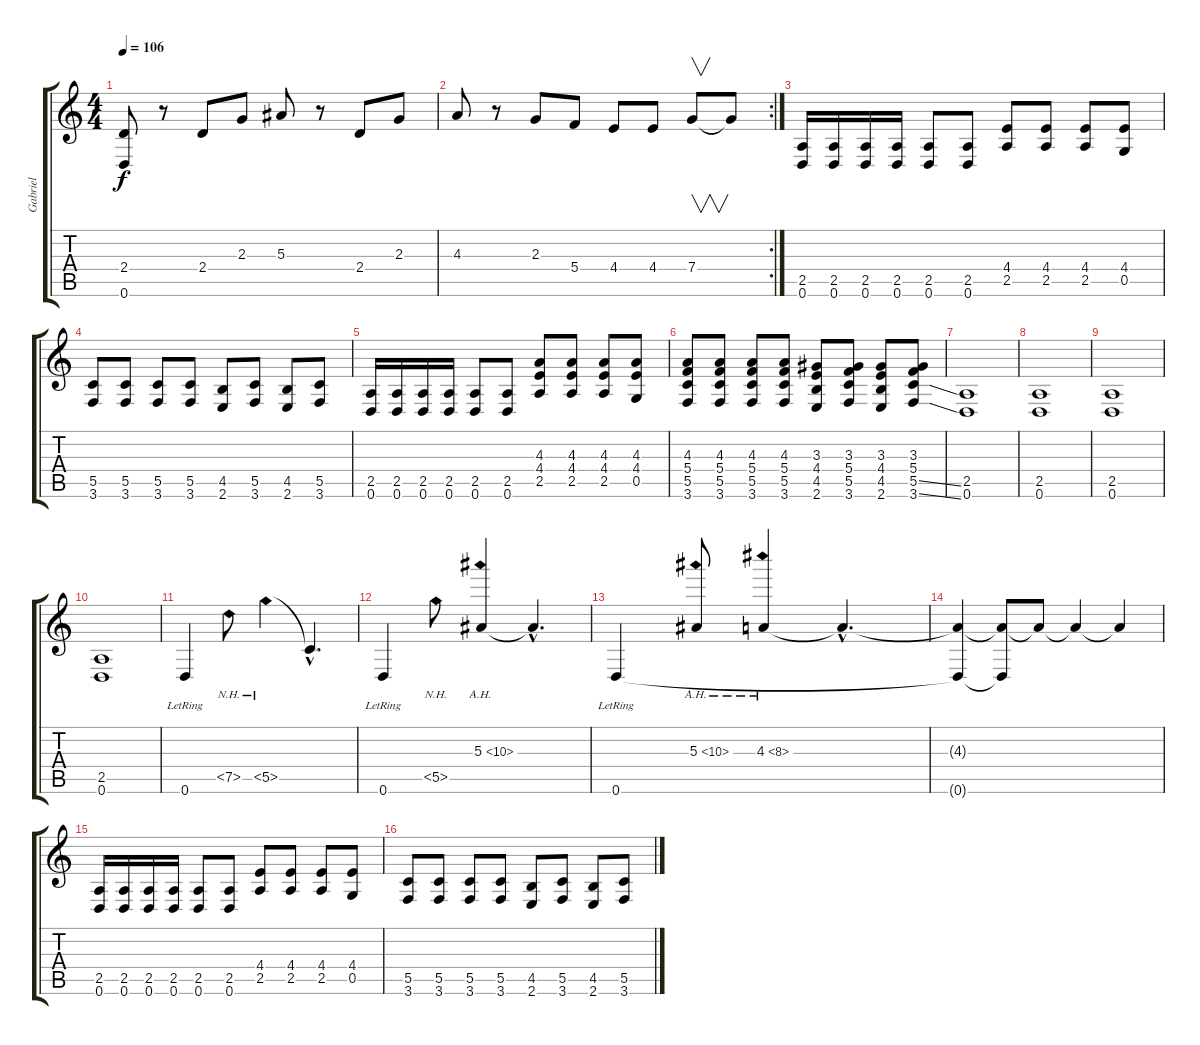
\track ("Gabriel" "Gabriel") {instrument overdrivenguitar}
\staff {score tabs}
\tuning (D4 A3 F3 C3 G2 D2) {hide}
\ts (4 4)
\tempo 106
\clef g2
\ks c
(2.4 0.6).8{dy f} r.8 2.4.8 2.3.8 5.3.8 r.8 2.4.8 2.3.8 |
\rc 2
4.3.8 r.8 2.3.8 5.4.8 4.4.8 4.4.8 7.4.8{v} 7.4{t}.8 |
(2.5 0.6).16{volume 12 instrument overdrivenguitar} (2.5 0.6).16 (2.5 0.6).16 (2.5 0.6).16 (2.5 0.6).8 (2.5 0.6).8 (4.4 2.5).8 (4.4 2.5).8 (4.4 2.5).8 (4.4 0.5).8 |
(5.5 3.6).8 (5.5 3.6).8 (5.5 3.6).8 (5.5 3.6).8 (4.5 2.6).8 (5.5 3.6).8 (4.5 2.6).8 (5.5 3.6).8 |
(2.5 0.6).16 (2.5 0.6).16 (2.5 0.6).16 (2.5 0.6).16 (2.5 0.6).8 (2.5 0.6).8 (4.3 4.4 2.5).8 (4.3 4.4 2.5).8 (4.3 4.4 2.5).8 (4.3 4.4 0.5).8 |
(4.3 5.4 5.5 3.6).8 (4.3 5.4 5.5 3.6).8 (4.3 5.4 5.5 3.6).8 (4.3 5.4 5.5 3.6).8 (3.3 4.4 4.5 2.6).8 (3.3 5.4 5.5 3.6).8 (3.3 4.4 4.5 2.6).8 (3.3 5.4 5.5{ss} 3.6{ss}).8 |
(2.5 0.6).1 |
(2.5 0.6).1 |
(2.5 0.6).1 |
(2.5 0.6).1 |
0.6{lr}.4 7.5{nh}.8 5.5{nh}.4 5.5{hac t}.4{d} |
0.6{lr}.4 5.5{nh}.8 5.3{ah 5}.4 5.3{hac t}.4{d} |
0.6{lr}.4 5.3{ah 5}.8 4.3{ah 4}.4 4.3{hac t}.4{d} |
(4.3{t} 0.6{t}).4 (4.3{t} 0.6{t}).8 4.3{t}.8 4.3{t}.4 4.3{t}.4 |
(2.5 0.6).16{volume 12 instrument overdrivenguitar} (2.5 0.6).16 (2.5 0.6).16 (2.5 0.6).16 (2.5 0.6).8 (2.5 0.6).8 (4.4 2.5).8 (4.4 2.5).8 (4.4 2.5).8 (4.4 0.5).8 |
(5.5 3.6).8 (5.5 3.6).8 (5.5 3.6).8 (5.5 3.6).8 (4.5 2.6).8 (5.5 3.6).8 (4.5 2.6).8 (5.5 3.6).8
